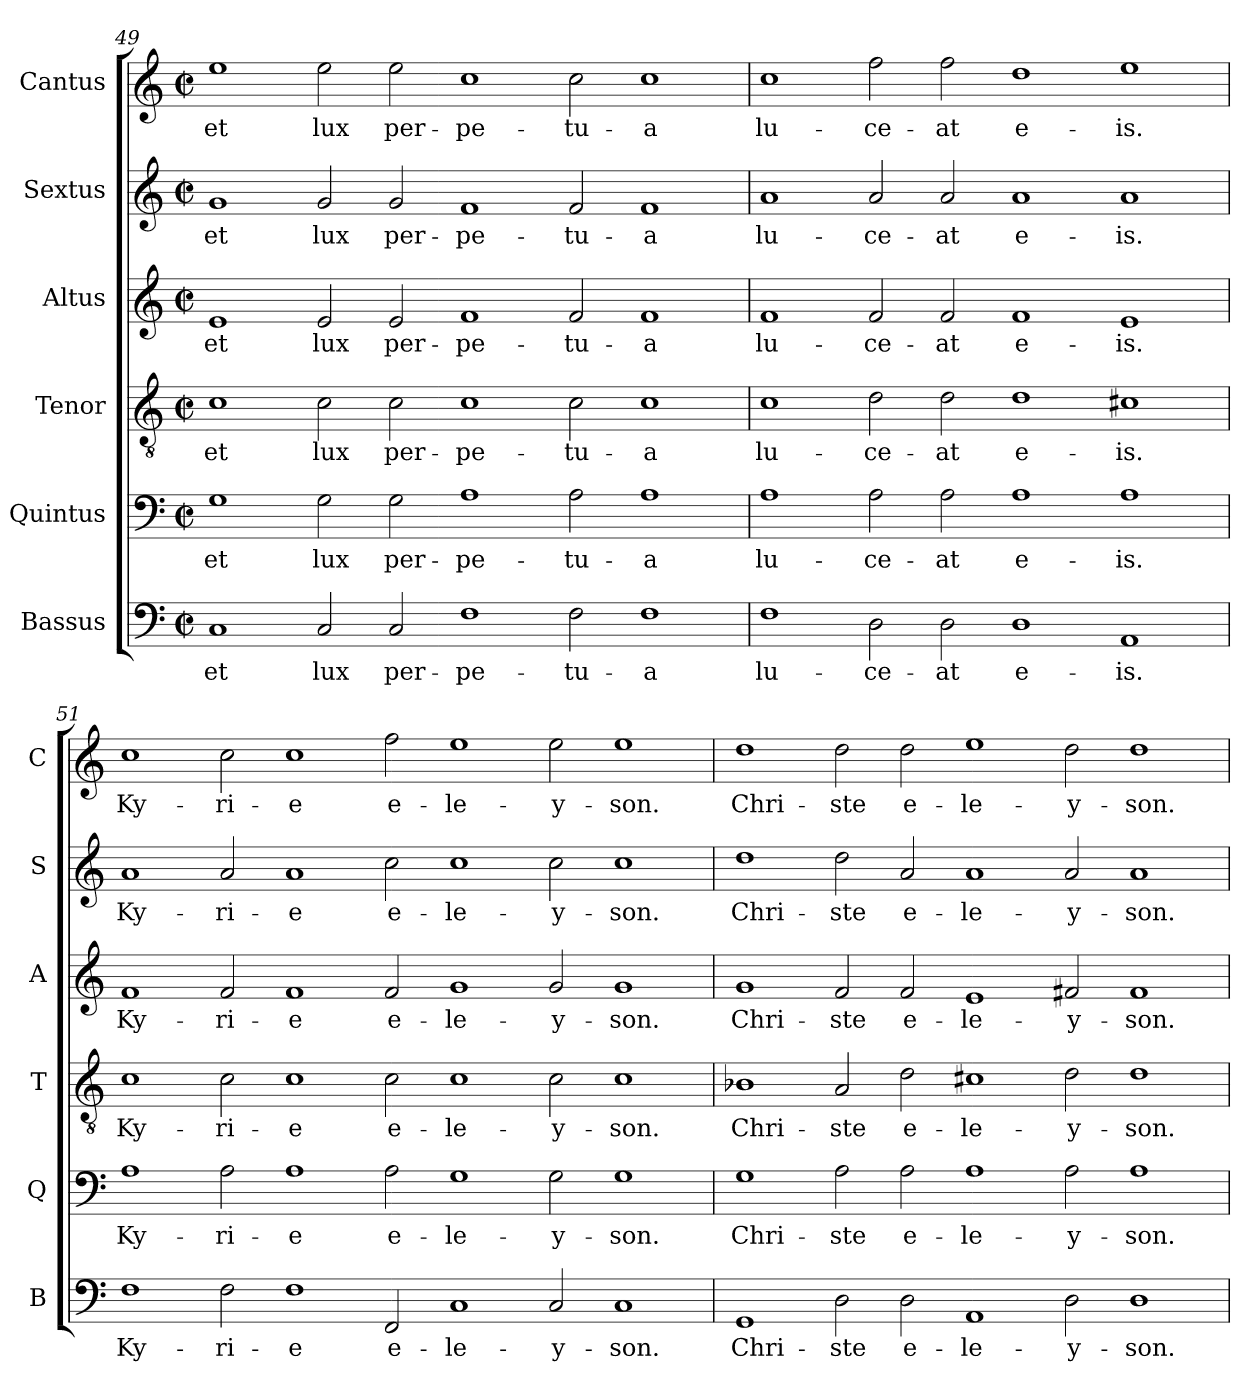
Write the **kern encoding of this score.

**kern	**text	**kern	**text	**kern	**text	**kern	**text	**kern	**text	**kern	**text
*part6	*part6	*part5	*part5	*part4	*part4	*part3	*part3	*part2	*part2	*part1	*part1
*staff6	*staff6	*staff5	*staff5	*staff4	*staff4	*staff3	*staff3	*staff2	*staff2	*staff1	*staff1
*I"Bassus	*	*I"Quintus	*	*I"Tenor	*	*I"Altus	*	*I"Sextus	*	*I"Cantus	*
*I'B	*	*I'Q	*	*I'T	*	*I'A	*	*I'S	*	*I'C	*
*clefF4	*	*clefF4	*	*clefGv2	*	*clefG2	*	*clefG2	*	*clefG2	*
*k[]	*	*k[]	*	*k[]	*	*k[]	*	*k[]	*	*k[]	*
*C:	*	*C:	*	*C:	*	*C:	*	*C:	*	*C:	*
*M2/2	*	*M2/2	*	*M2/2	*	*M2/2	*	*M2/2	*	*M2/2	*
*met(c|)	*	*met(c|)	*	*met(c|)	*	*met(c|)	*	*met(c|)	*	*met(c|)	*
=49	=49	=49	=49	=49	=49	=49	=49	=49	=49	=49	=49
!	!LO:LY:b	!	!LO:LY:b	!	!LO:LY:b	!	!LO:LY:b	!	!LO:LY:b	!	!LO:LY:b
1C	et	1G	et	1c	et	1e	et	1g	et	1ee	et
!	!LO:LY:b	!	!LO:LY:b	!	!LO:LY:b	!	!LO:LY:b	!	!LO:LY:b	!	!LO:LY:b
2C/	lux	2G\	lux	2c\	lux	2e/	lux	2g/	lux	2ee\	lux
!	!LO:LY:b	!	!LO:LY:b	!	!LO:LY:b	!	!LO:LY:b	!	!LO:LY:b	!	!LO:LY:b
2C/	per-	2G\	per-	2c\	per-	2e/	per-	2g/	per-	2ee\	per-
!	!LO:LY:b	!	!LO:LY:b	!	!LO:LY:b	!	!LO:LY:b	!	!LO:LY:b	!	!LO:LY:b
1F	-pe-	1A	-pe-	1c	-pe-	1f	-pe-	1f	-pe-	1cc	-pe-
!	!LO:LY:b	!	!LO:LY:b	!	!LO:LY:b	!	!LO:LY:b	!	!LO:LY:b	!	!LO:LY:b
2F\	-tu-	2A\	-tu-	2c\	-tu-	2f/	-tu-	2f/	-tu-	2cc\	-tu-
!	!LO:LY:b	!	!LO:LY:b	!	!LO:LY:b	!	!LO:LY:b	!	!LO:LY:b	!	!LO:LY:b
1F	-a	1A	-a	1c	-a	1f	-a	1f	-a	1cc	-a
=50`	=50`	=50`	=50`	=50`	=50`	=50`	=50`	=50`	=50`	=50`	=50`
!	!LO:LY:b	!	!LO:LY:b	!	!LO:LY:b	!	!LO:LY:b	!	!LO:LY:b	!	!LO:LY:b
1F	lu-	1A	lu-	1c	lu-	1f	lu-	1a	lu-	1cc	lu-
!	!LO:LY:b	!	!LO:LY:b	!	!LO:LY:b	!	!LO:LY:b	!	!LO:LY:b	!	!LO:LY:b
2D\	-ce-	2A\	-ce-	2d\	-ce-	2f/	-ce-	2a/	-ce-	2ff\	-ce-
!	!LO:LY:b	!	!LO:LY:b	!	!LO:LY:b	!	!LO:LY:b	!	!LO:LY:b	!	!LO:LY:b
2D\	-at	2A\	-at	2d\	-at	2f/	-at	2a/	-at	2ff\	-at
!	!LO:LY:b	!	!LO:LY:b	!	!LO:LY:b	!	!LO:LY:b	!	!LO:LY:b	!	!LO:LY:b
1D	e-	1A	e-	1d	e-	1f	e-	1a	e-	1dd	e-
!	!LO:LY:b	!	!LO:LY:b	!	!LO:LY:b	!	!LO:LY:b	!	!LO:LY:b	!	!LO:LY:b
1AA	-is.	1A	-is.	1c#X	-is.	1e	-is.	1a	-is.	1ee	-is.
!!LO:PB:g=z
=51`	=51`	=51`	=51`	=51`	=51`	=51`	=51`	=51`	=51`	=51`	=51`
!	!LO:LY:b	!	!LO:LY:b	!	!LO:LY:b	!	!LO:LY:b	!	!LO:LY:b	!	!LO:LY:b
1F	Ky-	1A	Ky-	1c	Ky-	1f	Ky-	1a	Ky-	1cc	Ky-
!	!LO:LY:b	!	!LO:LY:b	!	!LO:LY:b	!	!LO:LY:b	!	!LO:LY:b	!	!LO:LY:b
2F\	-ri-	2A\	-ri-	2c\	-ri-	2f/	-ri-	2a/	-ri-	2cc\	-ri-
!	!LO:LY:b	!	!LO:LY:b	!	!LO:LY:b	!	!LO:LY:b	!	!LO:LY:b	!	!LO:LY:b
1F	-e	1A	-e	1c	-e	1f	-e	1a	-e	1cc	-e
!	!LO:LY:b	!	!LO:LY:b	!	!LO:LY:b	!	!LO:LY:b	!	!LO:LY:b	!	!LO:LY:b
2FF/	e-	2A\	e-	2c\	e-	2f/	e-	2cc\	e-	2ff\	e-
!	!LO:LY:b	!	!LO:LY:b	!	!LO:LY:b	!	!LO:LY:b	!	!LO:LY:b	!	!LO:LY:b
1C	-le-	1G	-le-	1c	-le-	1g	-le-	1cc	-le-	1ee	-le-
!	!LO:LY:b	!	!LO:LY:b	!	!LO:LY:b	!	!LO:LY:b	!	!LO:LY:b	!	!LO:LY:b
2C/	-y-	2G\	-y-	2c\	-y-	2g/	-y-	2cc\	-y-	2ee\	-y-
!	!LO:LY:b	!	!LO:LY:b	!	!LO:LY:b	!	!LO:LY:b	!	!LO:LY:b	!	!LO:LY:b
1C	-son.	1G	-son.	1c	-son.	1g	-son.	1cc	-son.	1ee	-son.
=52`	=52`	=52`	=52`	=52`	=52`	=52`	=52`	=52`	=52`	=52`	=52`
!	!LO:LY:b	!	!LO:LY:b	!	!LO:LY:b	!	!LO:LY:b	!	!LO:LY:b	!	!LO:LY:b
1GG	Chri-	1G	Chri-	1B-X	Chri-	1g	Chri-	1dd	Chri-	1dd	Chri-
!	!LO:LY:b	!	!LO:LY:b	!	!LO:LY:b	!	!LO:LY:b	!	!LO:LY:b	!	!LO:LY:b
2D\	-ste	2A\	-ste	2A/	-ste	2f/	-ste	2dd\	-ste	2dd\	-ste
!	!LO:LY:b	!	!LO:LY:b	!	!LO:LY:b	!	!LO:LY:b	!	!LO:LY:b	!	!LO:LY:b
2D\	e-	2A\	e-	2d\	e-	2f/	e-	2a/	e-	2dd\	e-
!	!LO:LY:b	!	!LO:LY:b	!	!LO:LY:b	!	!LO:LY:b	!	!LO:LY:b	!	!LO:LY:b
1AA	-le-	1A	-le-	1c#X	-le-	1e	-le-	1a	-le-	1ee	-le-
!	!LO:LY:b	!	!LO:LY:b	!	!LO:LY:b	!	!LO:LY:b	!	!LO:LY:b	!	!LO:LY:b
2D\	-y-	2A\	-y-	2d\	-y-	2f#X/	-y-	2a/	-y-	2dd\	-y-
!	!LO:LY:b	!	!LO:LY:b	!	!LO:LY:b	!	!LO:LY:b	!	!LO:LY:b	!	!LO:LY:b
1D	-son.	1A	-son.	1d	-son.	1f#	-son.	1a	-son.	1dd	-son.
=`	=`	=`	=`	=`	=`	=`	=`	=`	=`	=`	=`
*-	*-	*-	*-	*-	*-	*-	*-	*-	*-	*-	*-
